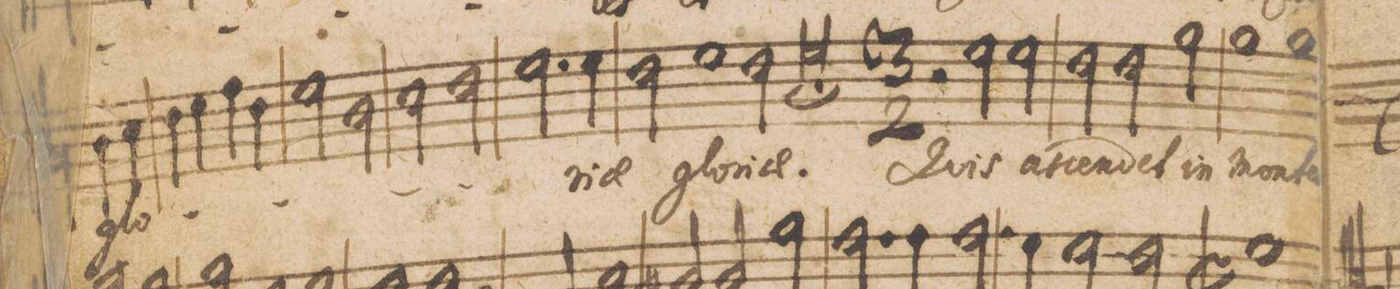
**kern	**text
*I"Alto.	*
*clefC3	*
*k[b-]	*
*met(C|)	*
*M2/1	*
4c\	glo-
4d\	.
4e\	.
4f\	.
4g\	.
4e\	.
=17	=17
2f\	.
2c\	.
2d\	.
2e\	.
=18	=18
2.f\	.
4f\	-ri-
2e\	-ae
1f\	glo-
=19-	=19
2e\	-ri-
0.f\;<	-ae.
=20	=20
*M3/2	*
2r	.
2f\	Quis
2f\	as-
=22	=22
2e\	-cen-
2e\	-det
2a\	in
=23	=23
1a\	mon-
1a\	-tem
=24-	=24
*-	*-
